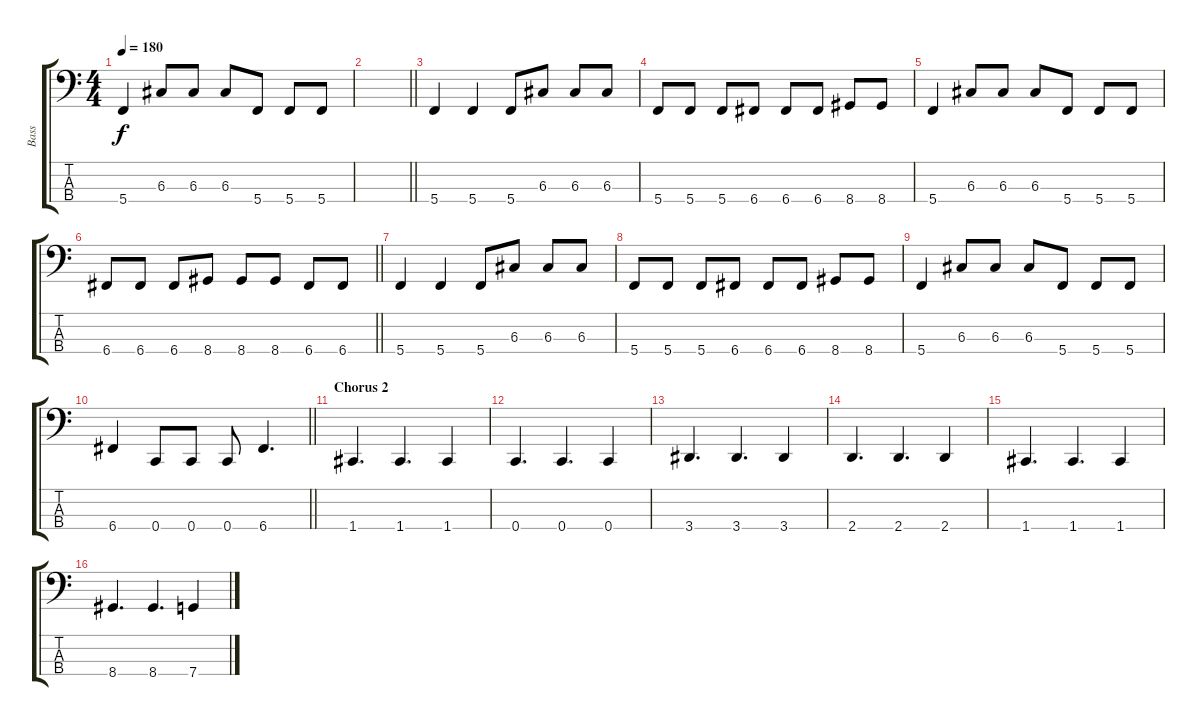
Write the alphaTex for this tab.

\track ("Bass" "Bass") {instrument electricbasspick}
\staff {score tabs}
\tuning (F2 C2 G1 C1) {hide}
\ts (4 4)
\tempo 180
\clef f4
\ks c
5.4.4{dy f} 6.3.8 6.3.8 6.3.8 5.4.8 5.4.8 5.4.8 |
\barLineRight lightlight
|
5.4.4 5.4.4 5.4.8 6.3.8 6.3.8 6.3.8 |
5.4.8 5.4.8 5.4.8 6.4.8 6.4.8 6.4.8 8.4.8 8.4.8 |
5.4.4 6.3.8 6.3.8 6.3.8 5.4.8 5.4.8 5.4.8 |
\barLineRight lightlight
6.4.8 6.4.8 6.4.8 8.4.8 8.4.8 8.4.8 6.4.8 6.4.8 |
5.4.4 5.4.4 5.4.8 6.3.8 6.3.8 6.3.8 |
5.4.8 5.4.8 5.4.8 6.4.8 6.4.8 6.4.8 8.4.8 8.4.8 |
5.4.4 6.3.8 6.3.8 6.3.8 5.4.8 5.4.8 5.4.8 |
\barLineRight lightlight
6.4.4 0.4.8 0.4.8 0.4.8 6.4.4{d} |
\section ("" "Chorus 2")
1.4.4{d} 1.4.4{d} 1.4.4 |
0.4.4{d} 0.4.4{d} 0.4.4 |
3.4.4{d} 3.4.4{d} 3.4.4 |
2.4.4{d} 2.4.4{d} 2.4.4 |
1.4.4{d} 1.4.4{d} 1.4.4 |
8.4.4{d} 8.4.4{d} 7.4.4
